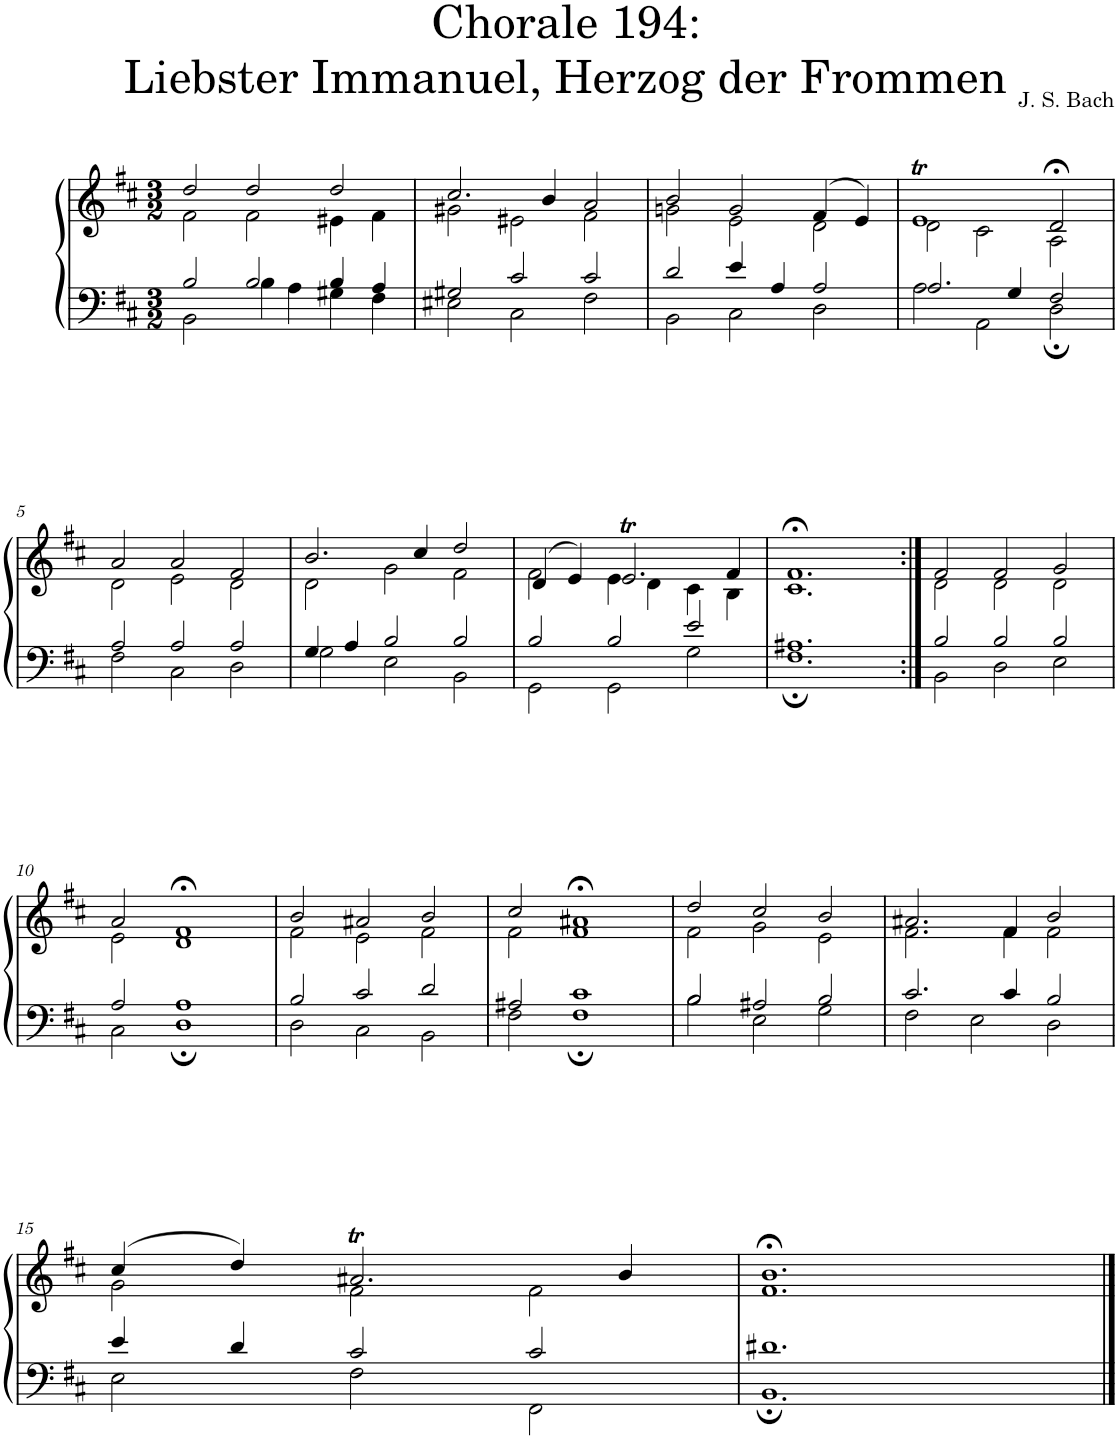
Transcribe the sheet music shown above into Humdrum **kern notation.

**kern	**kern
*part1	*part1
*staff2	*staff1
*I"S,A	*
*clefF4	*clefG2
*k[f#c#]	*k[f#c#]
*M3/2	*M3/2
=1	=1
*^	*^
2B/	2BB\	2dd/	2f#\
2B/	4B\	2dd/	2f#\
.	4A\	.	.
4B/	4G#X\	2dd/	4e#X\
4A/	4F#\	.	4f#\
=2	=2	=2	=2
2G#X/	2E#X\	2.cc#/	2g#X\
2c#/	2C#\	.	2e#X\
.	.	4b/	.
2c#/	2F#\	2a/	2f#\
=3	=3	=3	=3
2d/	2BB\	2b/	2gn\
4e/	2C#\	2g/	2e\
4A/	.	.	.
2A/	2D\	(>4f#/	2d\
.	.	4e/)	.
=4	=4	=4	=4
2.A/	2A\	1e>	2d\
.	2AA\	.	2c#\
4G/	.	.	.
2F#/	2D;\	2d;</	2A\
!!LO:LB:g=z	!!
=5	=5	=5	=5
2A/	2F#\	2a/	2d\
2A/	2C#\	2a/	2e\
2A/	2D\	2f#/	2d\
=6	=6	=6	=6
4G/	2G\	2.b/	2d\
4A/	.	.	.
2B/	2E\	.	2g\
.	.	4cc#/	.
2B/	2BB\	2dd/	2f#\
=7	=7	=7	=7
2B/	2GG\	(>4d/	2f#\
.	.	4e/)	.
2B/	2GG\	2.e>/	4e\
.	.	.	4d\
2e/	2G\	.	4c#\
.	.	4f#/	4B\
=8	=8	=8	=8
1.A#X	1.F#;	1.f#;<	1.c#
=9:|!	=9:|!	=9:|!	=9:|!
2B/	2BB\	2f#/	2d\
2B/	2D\	2f#/	2d\
2B/	2E\	2g/	2d\
!!LO:LB:g=z	!!
=10	=10	=10	=10
2A/	2C#\	2a/	2e\
1A	1D;	1f#;<	1d
=11	=11	=11	=11
2B/	2D\	2b/	2f#\
2c#/	2C#\	2a#X/	2e\
2d/	2BB\	2b/	2f#\
=12	=12	=12	=12
2A#X/	2F#\	2cc#/	2f#\
1c#	1F#;	1f#;<	1a#X
=13	=13	=13	=13
2B/	2B\	2dd/	2f#\
2A#X/	2E\	2cc#/	2g\
2B/	2G\	2b/	2e\
=14	=14	=14	=14
2.c#/	2F#\	2.a#X/	2.f#\
.	2E\	.	.
4c#/	.	4f#/	4f#\
2B/	2D\	2b/	2f#\
!!LO:LB:g=z	!!
=15	=15	=15	=15
4e/	2E\	(>4cc#/	2g\
4d/	.	4dd/)	.
2c#/	2F#\	2.a#X>/	2f#\
2c#/	2FF#\	.	2f#\
.	.	4b/	.
=16	=16	=16	=16
1.d#X	1.BB;	1.b;<	1.f#
*v	*v	*	*
*	*v	*v
==	==
*-	*-
